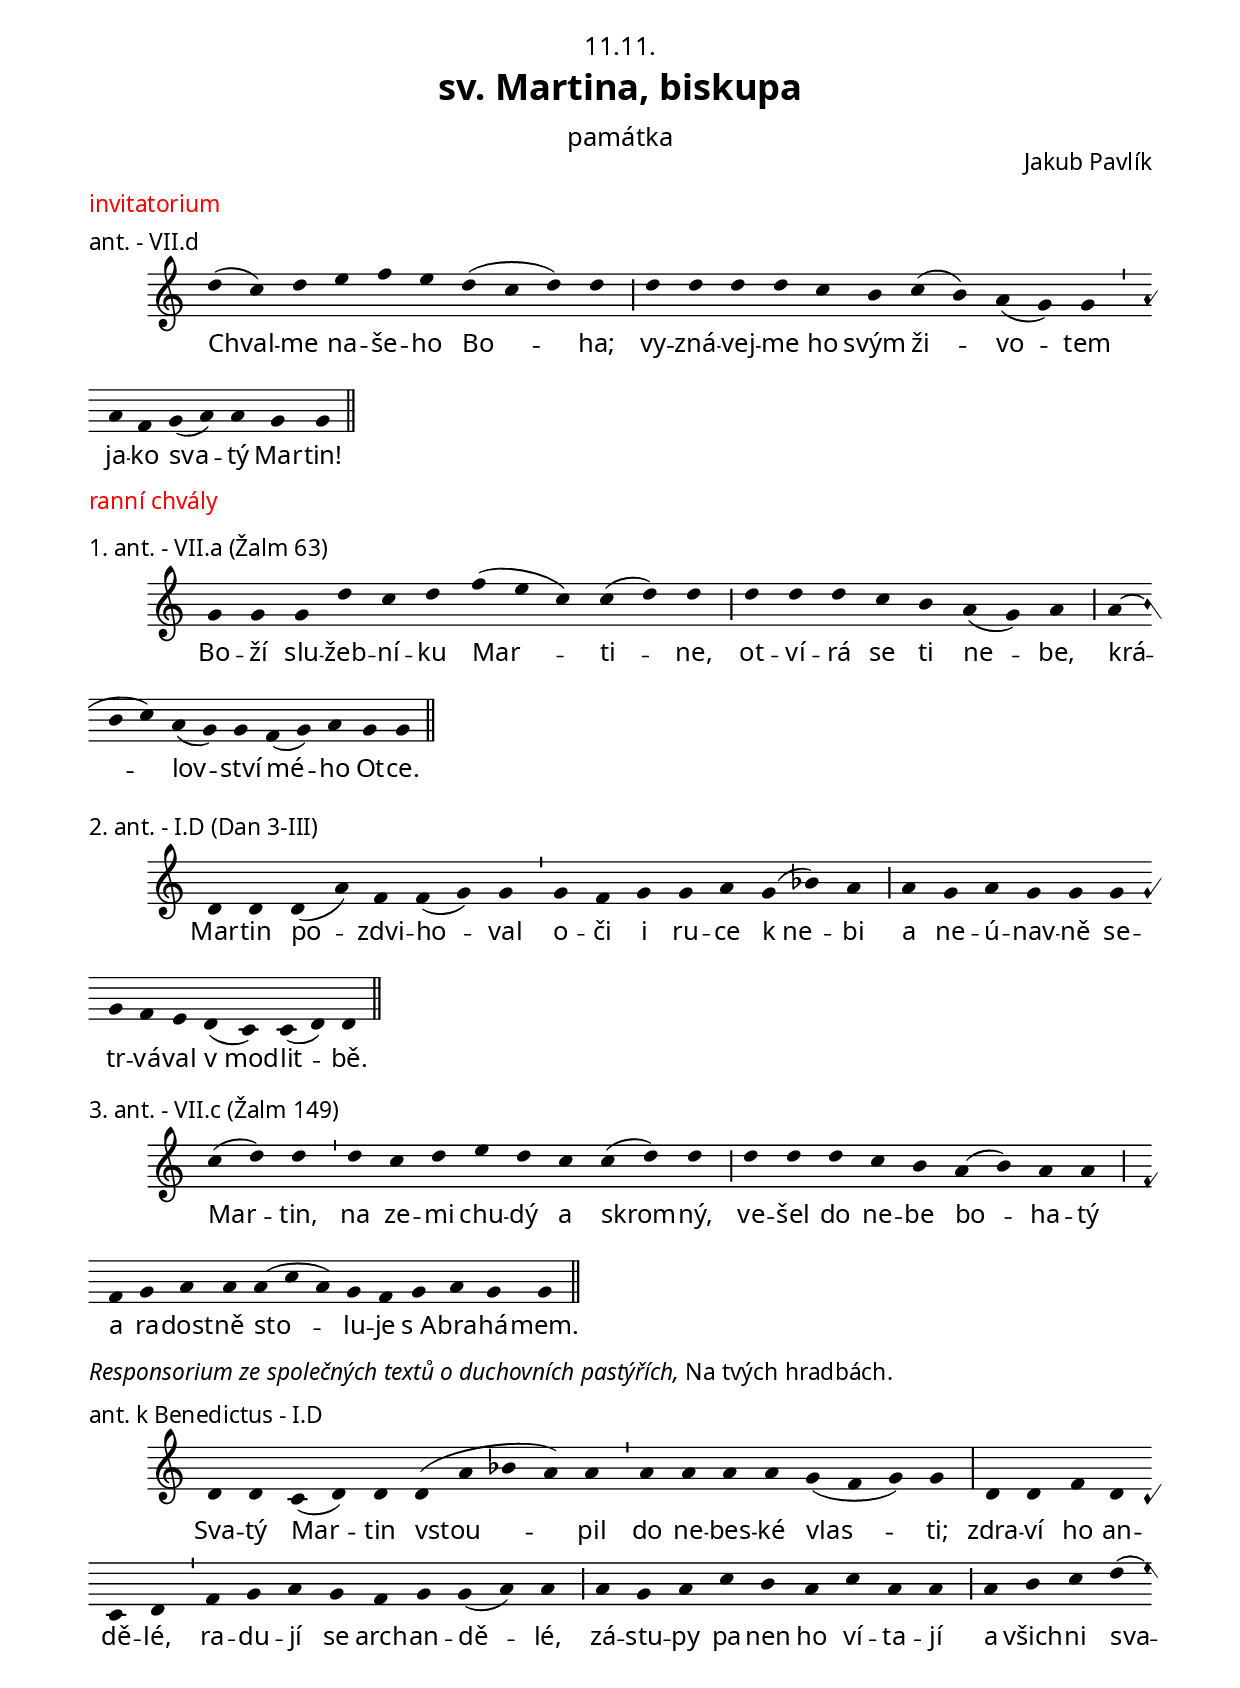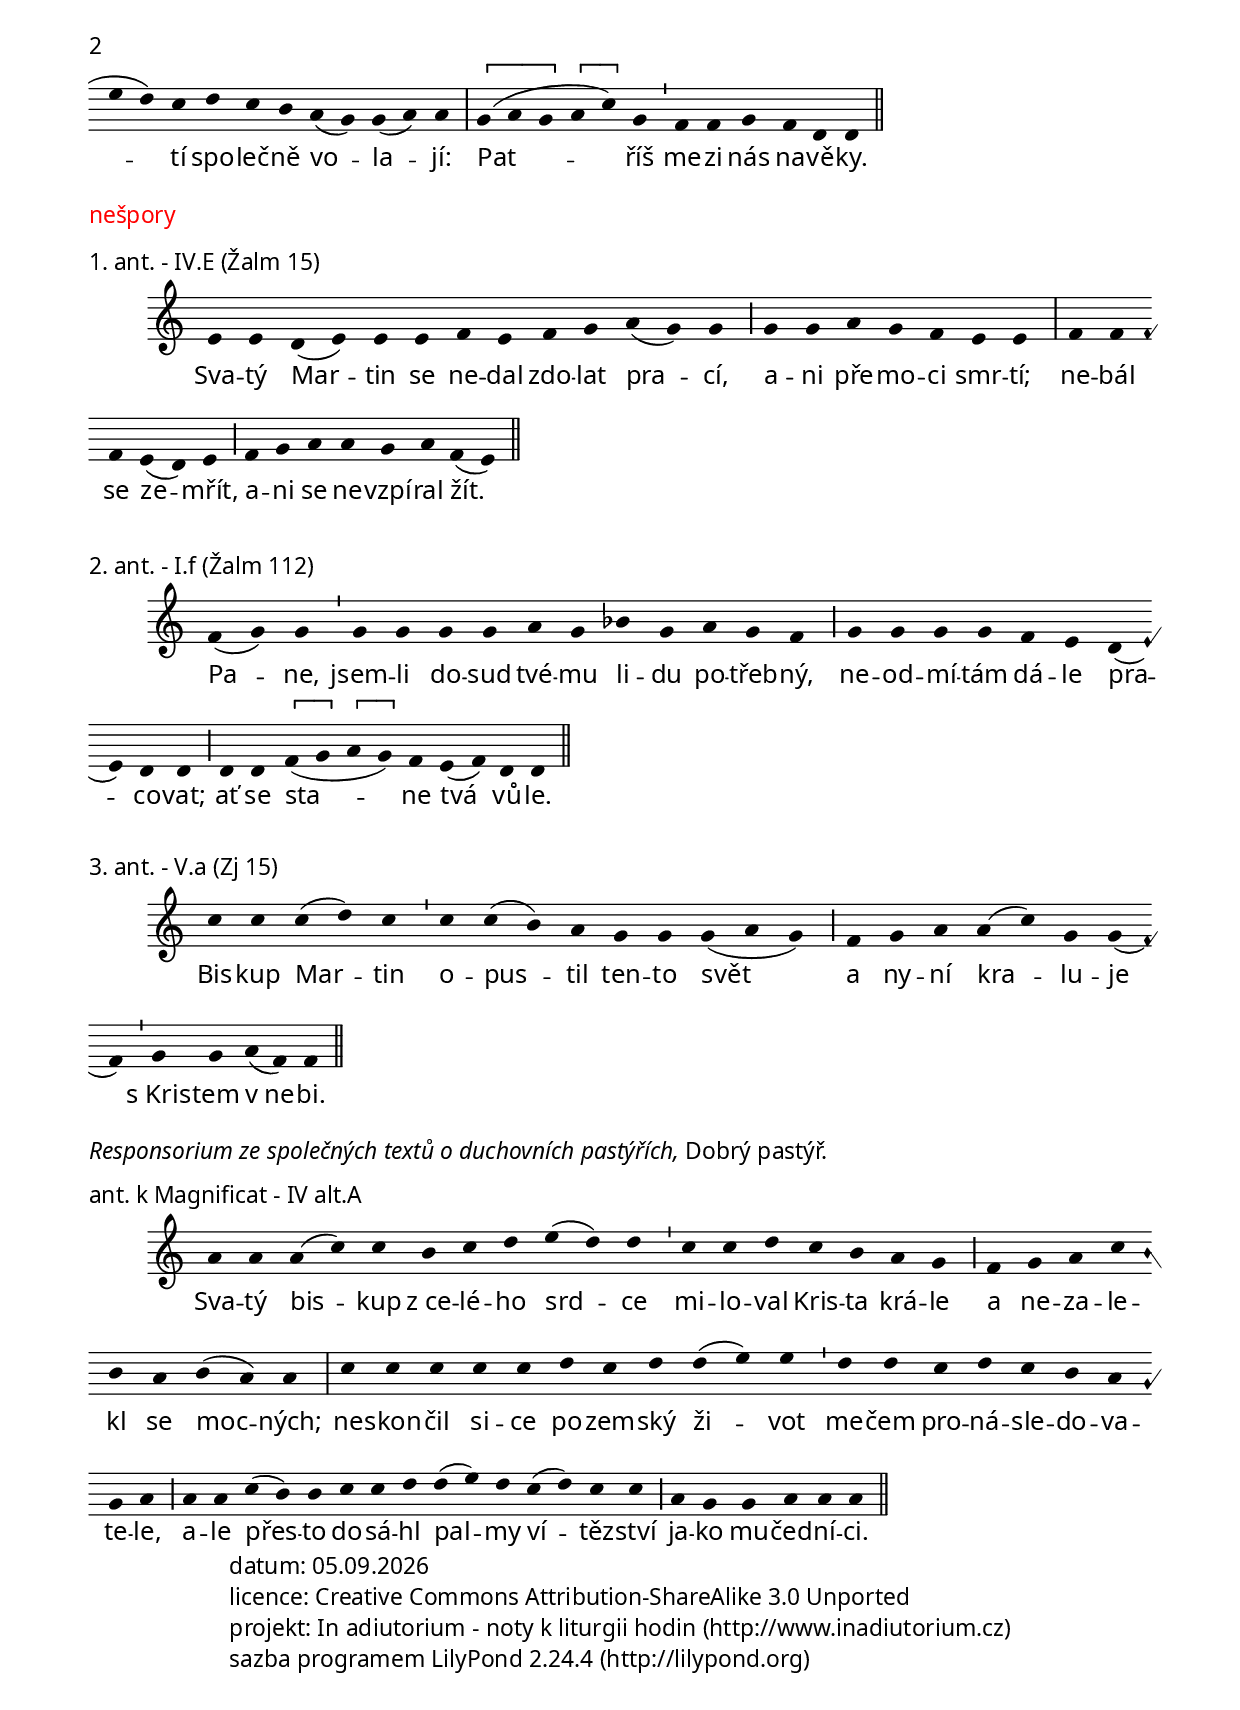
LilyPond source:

\version "2.16.0"

\include "../spolecne.ly"
\include "../dilyresponsorii.ly"

\header {
  title = \markup\titleSvatek
            "sv. Martina, biskupa"
            památka
            11.11.
  composer = "Jakub Pavlík"
}

\markup {\nadpisHodinka {"invitatorium"}}

\score {
  \relative c'' {
    \choralniRezim
    d( c) d e f e d( c d) d \barMaior
    d d d d c b c( b) a( g) g \barMin
    a f g( a) a g g \barFinalis
  }
  \addlyrics {
    Chval -- me na -- še -- ho Bo -- ha;
    vy -- zná -- vej -- me ho svým ži -- vo -- tem
    ja -- ko sva -- tý Mar -- tin!
  }
  \header {
    quid = "ant."
    modus = "VII"
    differentia = "d"
    psalmus = ""
    id = ""
    piece = \markup {\sestavTitulekBezZalmu}
  }
}

\markup {\nadpisHodinka {"ranní chvály"}}

\score {
  \relative c'' {
    \choralniRezim
    g4 g g d' c d f( e c) c( d) d \barMaior
    d d d c b a( g) a \barMaior
    a( b c) a( g) g f( g) a g g \barFinalis
  }
  \addlyrics {
    Bo -- ží slu -- žeb -- ní -- ku Mar -- ti -- ne,
    ot -- ví -- rá se ti ne -- be,
    krá -- lov -- ství mé -- ho Ot -- ce.
  }
  \header {
    quid = "1. ant."
    modus = "VII"
    differentia = "a"
    psalmus = "Žalm 63"
    id = ""
    piece = \markup {\sestavTitulek}
  }
}

\score {
  \relative c' {
    \choralniRezim
    d4 d d( a') f f( g) g \barMin g f g g a g( bes) a \barMaior
    a g a g g g g f e d( c) c( d) d \barFinalis
  }
  \addlyrics {
    Mar -- tin po -- zdvi -- ho -- val o -- či i ru -- ce k_ne -- bi
    a ne -- ú -- nav -- ně se -- tr -- vá -- val v_mod -- lit -- bě.
  }
  \header {
    quid = "2. ant."
    modus = "I"
    differentia = "D"
    psalmus = "Dan 3-III"
    placet = "nic moc; _ruce k nebi_ je nezpěvné"
    id = ""
    piece = \markup {\sestavTitulek}
  }
}

\score {
  \relative c'' {
    \choralniRezim
    c4( d) d \barMin d c d e d c c( d) d \barMaior
    d d d c b a( b) a a \barMaior
    f g a a a( c a) g f g a g g \barFinalis
  }
  \addlyrics {
    Mar -- tin, na ze -- mi chu -- dý a skrom -- ný,
    ve -- šel do ne -- be bo -- ha -- tý
    a ra -- dost -- ně sto -- lu -- je s_A -- bra -- há -- mem.
  }
  \header {
    quid = "3. ant."
    modus = "VII"
    differentia = "c"
    psalmus = "Žalm 149"
    id = ""
    piece = \markup {\sestavTitulek}
  }
}

\markup\italic{Responsorium ze společných textů o duchovních pastýřích, \upright{Na tvých hradbách.}}

\score {
  \relative c' {
    \choralniRezim
    d4 d c( d) d d( a' bes a) a \barMin a a a a g( f g) g \barMax
    d d f d c d \barMin
    f g a g f g g( a) a \barMaior
    a g a c b a c a a \barMaior
    a b c d( e d) c d c b a( g) g( a) a \barMax
    \[ g( a g \] \[ a c) \] g \barMin f f g f d d \barFinalis
  }
  \addlyrics {
    Sva -- tý Mar -- tin vstou -- pil do ne -- bes -- ké vlas -- ti;
    zdra -- ví ho an -- dě -- lé,
    ra -- du -- jí se arch -- an -- dě -- lé,
    zá -- stu -- py pa -- nen ho ví -- ta -- jí
    a všich -- ni sva -- tí spo -- leč -- ně vo -- la -- jí:
    Pat -- říš me -- zi nás na -- vě -- ky.
  }
  \header {
    quid = "ant. k Benedictus"
    modus = "I"
    differentia = "D"
    psalmus = ""
    id = ""
    piece = \markup {\sestavTitulekBezZalmu}
  }
}

\markup {\nadpisHodinka {"nešpory"}}

\score {
  \relative c' {
    \choralniRezim
    e4 e d( e) e e f e f g a( g) g \barMaior
    g g a g f e e \barMax
    f f f e( d) e \barMaior
    f g a a g a f( e) \barFinalis
  }
  \addlyrics {
    % text upraven
    Sva -- tý Mar -- tin se ne -- dal zdo -- lat pra -- cí,
    a -- ni pře -- mo -- ci smr -- tí;
    ne -- bál se ze -- mřít,
    a -- ni se ne -- vzpí -- ral žít.
  }
  \header {
    quid = "1. ant."
    modus = "IV"
    differentia = "E"
    psalmus = "Žalm 15"
    placet = "není úplně marná, ale přeci zkusit lépe"
    id = ""
    piece = \markup {\sestavTitulek}
  }
}

\score {
  \relative c' {
    \choralniRezim
    f( g) g \barMin g g g g a g bes g a g f \barMaior
    g g g g f e d( e) d d \barMaior
    d d \[ f( g \] \[ a g) \] f e( f) d d \barFinalis
  }
  \addlyrics {
    Pa -- ne, jsem -- li do -- sud tvé -- mu li -- du po -- třeb -- ný,
    ne -- od -- mí -- tám dá -- le pra -- co -- vat;
    ať se sta -- ne tvá vů -- le.
  }
  \header {
    quid = "2. ant."
    modus = "I"
    differentia = "f"
    psalmus = "Žalm 112"
    placet = "_tvému lidu potřebný_ rozhodně jinak"
    id = ""
    piece = \markup {\sestavTitulek}
  }
}

\score {
  \relative c'' {
    \choralniRezim
    c4 c c( d) c \barMin c c( b) a g g g( a g) \barMaior
    f g a a( c) g g( f) \barMin g g a( f) f \barFinalis
  }
  \addlyrics {
    Bis -- kup Mar -- tin o -- pus -- til ten -- to svět
    a ny -- ní kra -- lu -- je s_Kris -- tem v_ne -- bi.
  }
  \header {
    quid = "3. ant."
    modus = "V"
    differentia = "a"
    psalmus = "Zj 15"
    placet = "_opustil_ rozhodně bez melismatu na druhé slabice"
    id = ""
    piece = \markup {\sestavTitulek}
  }
}

\markup\italic{Responsorium ze společných textů o duchovních pastýřích, \upright{Dobrý pastýř.}}

\score {
  \relative c'' {
    \choralniRezim
    a4 a a( c) c b c d e( d) d \barMin c c d c b a g \barMaior
    f g a c b a b( a) a \barMax

    c c c c c d c d d( e) e \barMin
    d d c d c b a g a \barMaior
    a a c( b) b c c d d( e) d c( d) c c \barMaior
    a g g a a a \barFinalis
  }
  \addlyrics {
    Sva -- tý bis -- kup
    z_ce -- lé -- ho srd -- ce mi -- lo -- val Kris -- ta krá -- le
    a ne -- za -- le -- kl se moc -- ných;

    ne -- skon -- čil si -- ce po -- zem -- ský ži -- vot
    me -- čem pro -- ná -- sle -- do -- va -- te -- le,
    a -- le přes -- to do -- sá -- hl pal -- my ví -- těz -- ství
    ja -- ko mu -- čed -- ní -- ci.
  }
  \header {
    quid = "ant. k Magnificat"
    modus = "IV alt"
    differentia = "A"
    psalmus = ""
    placet = "na více místech zadrhává"
    id = ""
    piece = \markup {\sestavTitulekBezZalmu}
  }
}